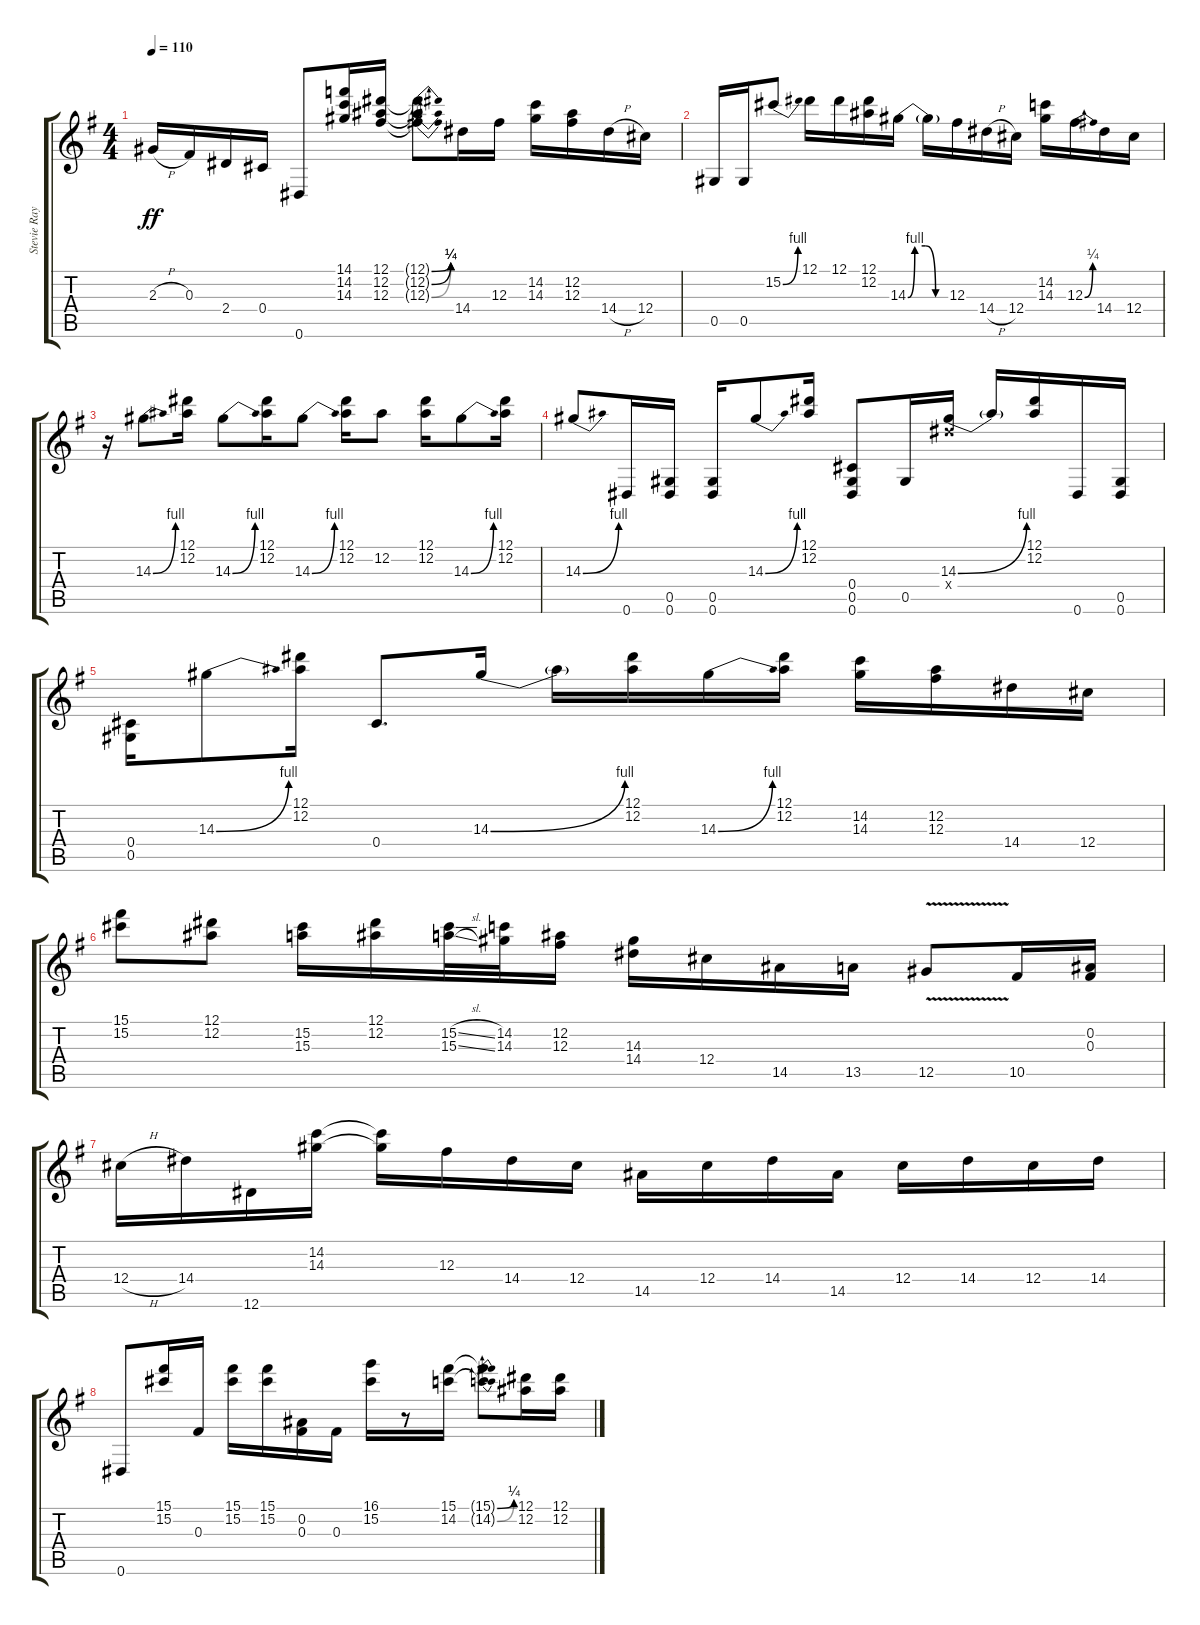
\track ("Stevie Ray Vaughan" "Stevie Ray") {instrument overdrivenguitar}
\staff {score tabs}
\tuning (Eb4 Bb3 Gb3 Db3 Ab2 Eb2) {hide}
\ts (4 4)
\tempo 110
\clef g2
\ks g
2.3{h}.16{dy ff} 0.3.16 2.4.16 0.4.16 0.6.8 (14.1 14.2 14.3).16 (12.1 12.2 12.3).16 (12.1{be (bend 0 0 60 1) t} 12.2{be (bend 0 0 60 1) t} 12.3{be (bend 0 0 60 1) t}).8 14.4.16 12.3.16 (14.2 14.3).16 (12.2 12.3).16 14.4{h}.16 12.4.16 |
0.5.16 0.5.16 15.2{be (bend 0 0 60 4)}.8 12.1.16 12.1.16 (12.1 12.2).16 14.3{be (custom 0 0 10 4 25 4 40 0 60 0)}.16 14.3{t}.16 12.3.16 14.4{h}.16 12.4.16 (14.2 14.3).16 12.3{be (bend 0 0 60 1)}.16 14.4.16 12.4.16 |
r.16 14.3{be (bend 0 0 60 4)}.8 (12.1 12.2).16 14.3{be (bend 0 0 60 4)}.8 (12.1 12.2).16 14.3{be (bend 0 0 60 4)}.8 (12.1 12.2).16 12.2.8 (12.1 12.2).16 14.3{be (bend 0 0 60 4)}.8 (12.1 12.2).16 |
14.3{be (bend 0 0 60 4)}.8 0.6.16 (0.5 0.6).16 (0.5 0.6).16 14.3{be (bend 0 0 60 4)}.8 (12.1 12.2).16 (0.4 0.5 0.6).8 0.5.16 (14.3{be (bend 0 0 60 4)} 14.4{x}).16 14.3{t}.16 (12.1 12.2).16 0.6.16 (0.5 0.6).16 |
(0.4 0.5).16 14.3{be (bend 0 0 60 4)}.8 (12.1 12.2).16 0.4.8{d} 14.3{be (bend 0 0 60 4)}.16 14.3{t}.16 (12.1 12.2).16 14.3{be (bend 0 0 60 4)}.16 (12.1 12.2).16 (14.2 14.3).16 (12.2 12.3).16 14.4.16 12.4.16 |
(15.1 15.2).8 (12.1 12.2).8 (15.2 15.3).16 (12.1 12.2).16 (15.2{sl} 15.3{sl}).32 (14.2 14.3).32 (12.2 12.3).16 (14.3 14.4).16 12.4.16 14.5.16 13.5.16 12.5{v}.8 10.5.16 (0.2 0.3).16 |
12.4{h}.16 14.4.16 12.6.16 (14.2 14.3).16 (14.2{t} 14.3{t}).16 12.3.16 14.4.16 12.4.16 14.5.16 12.4.16 14.4.16 14.5.16 12.4.16 14.4.16 12.4.16 14.4.16 |
0.6.8 (15.1 15.2).16 0.3.16 (15.1 15.2).16 (15.1 15.2).16 (0.2 0.3).16 0.3.16 (16.1 15.2).16 r.8 (15.1 14.2).16 (15.1{be (bend 0 0 60 1) t} 14.2{be (bend 0 0 60 1) t}).8 (12.1 12.2).16 (12.1 12.2).16
